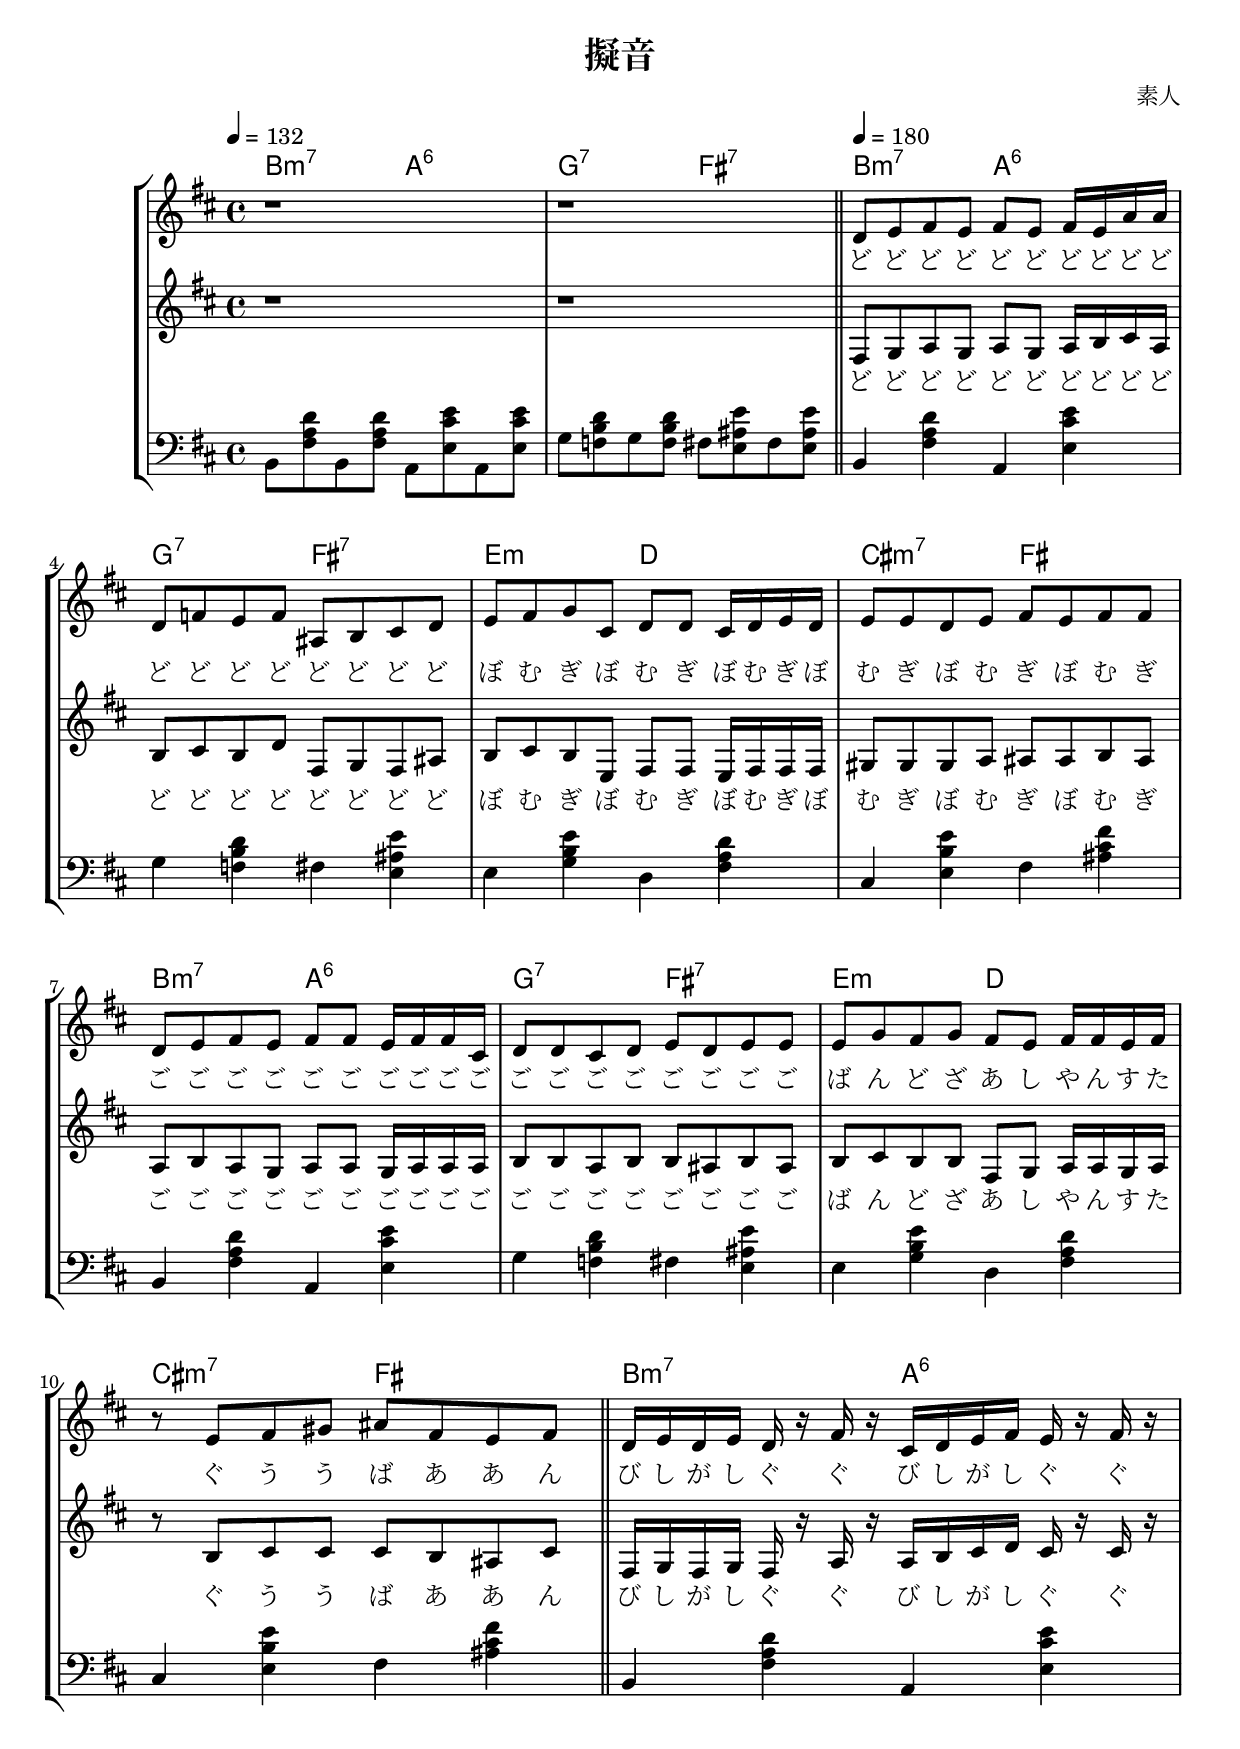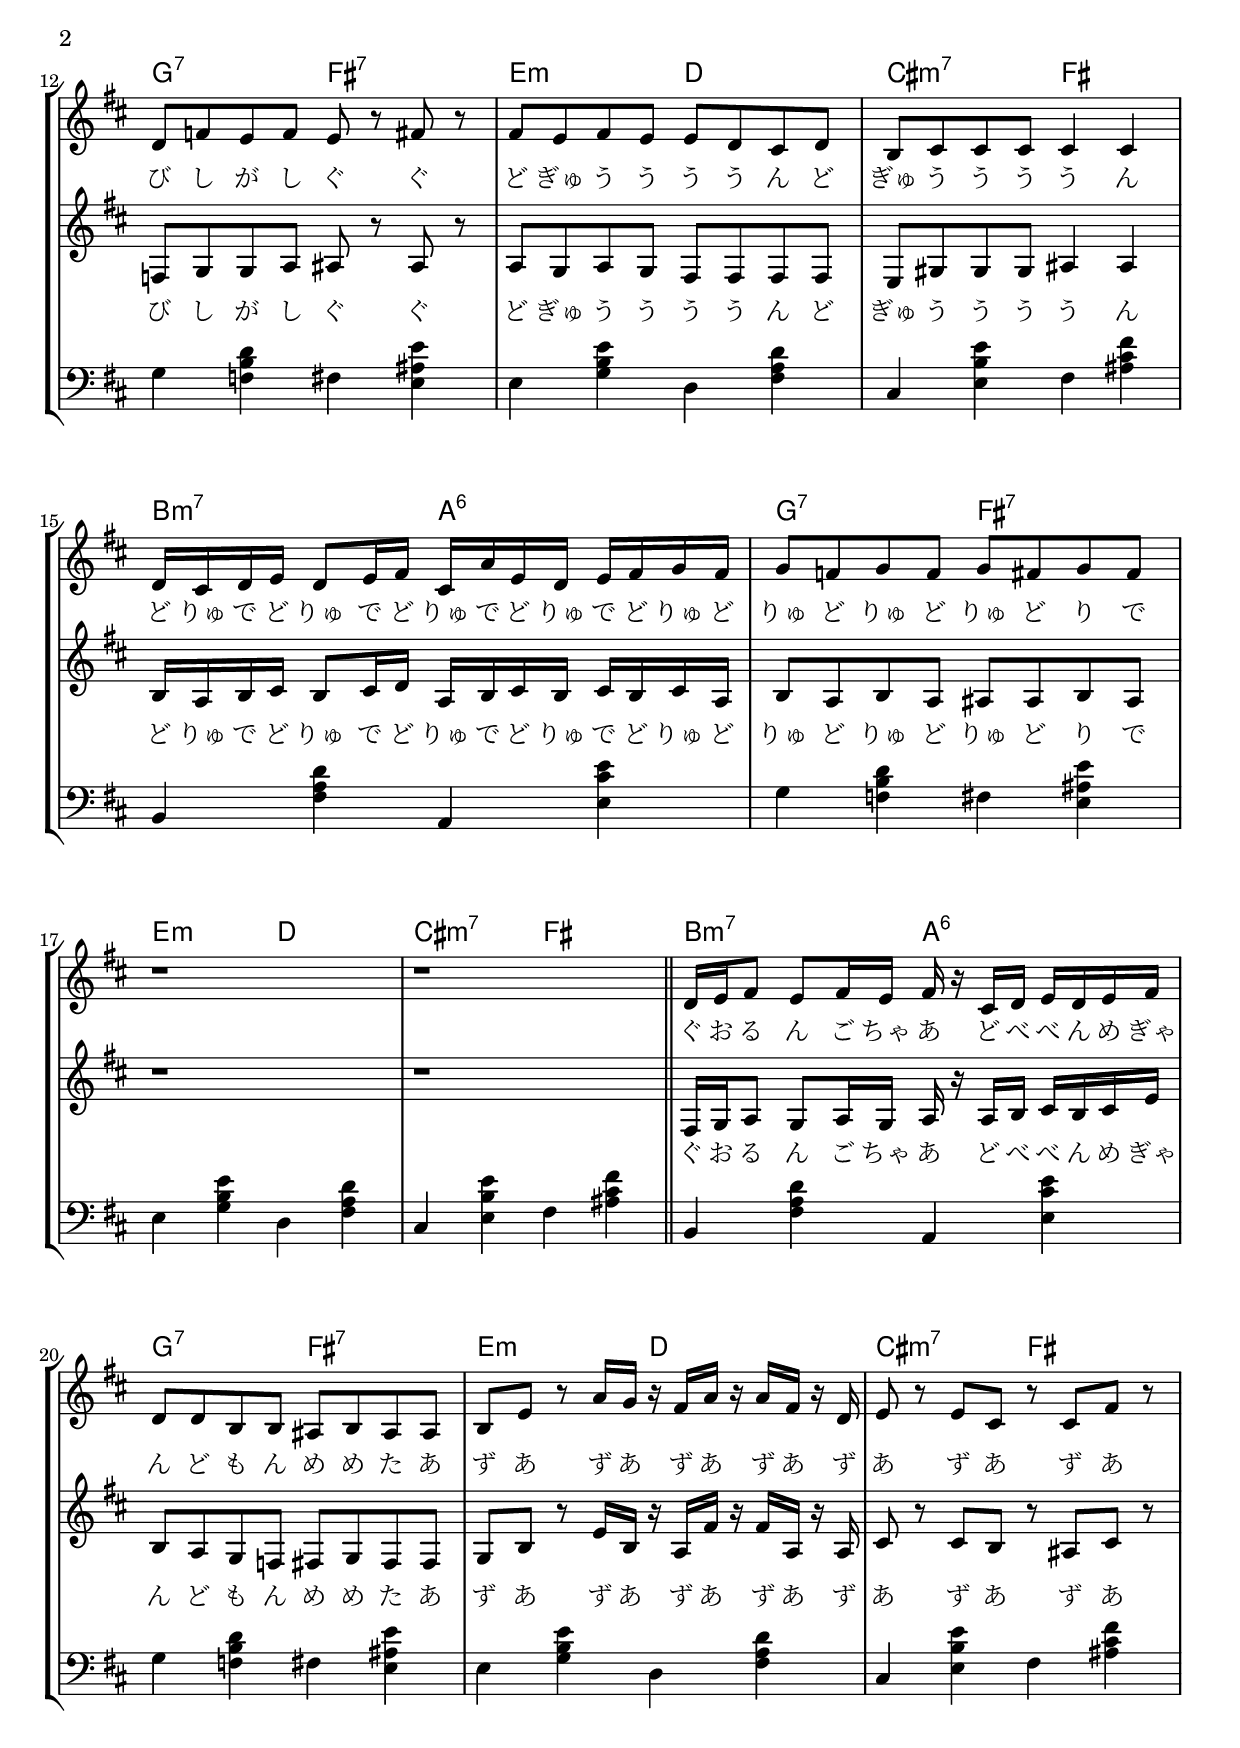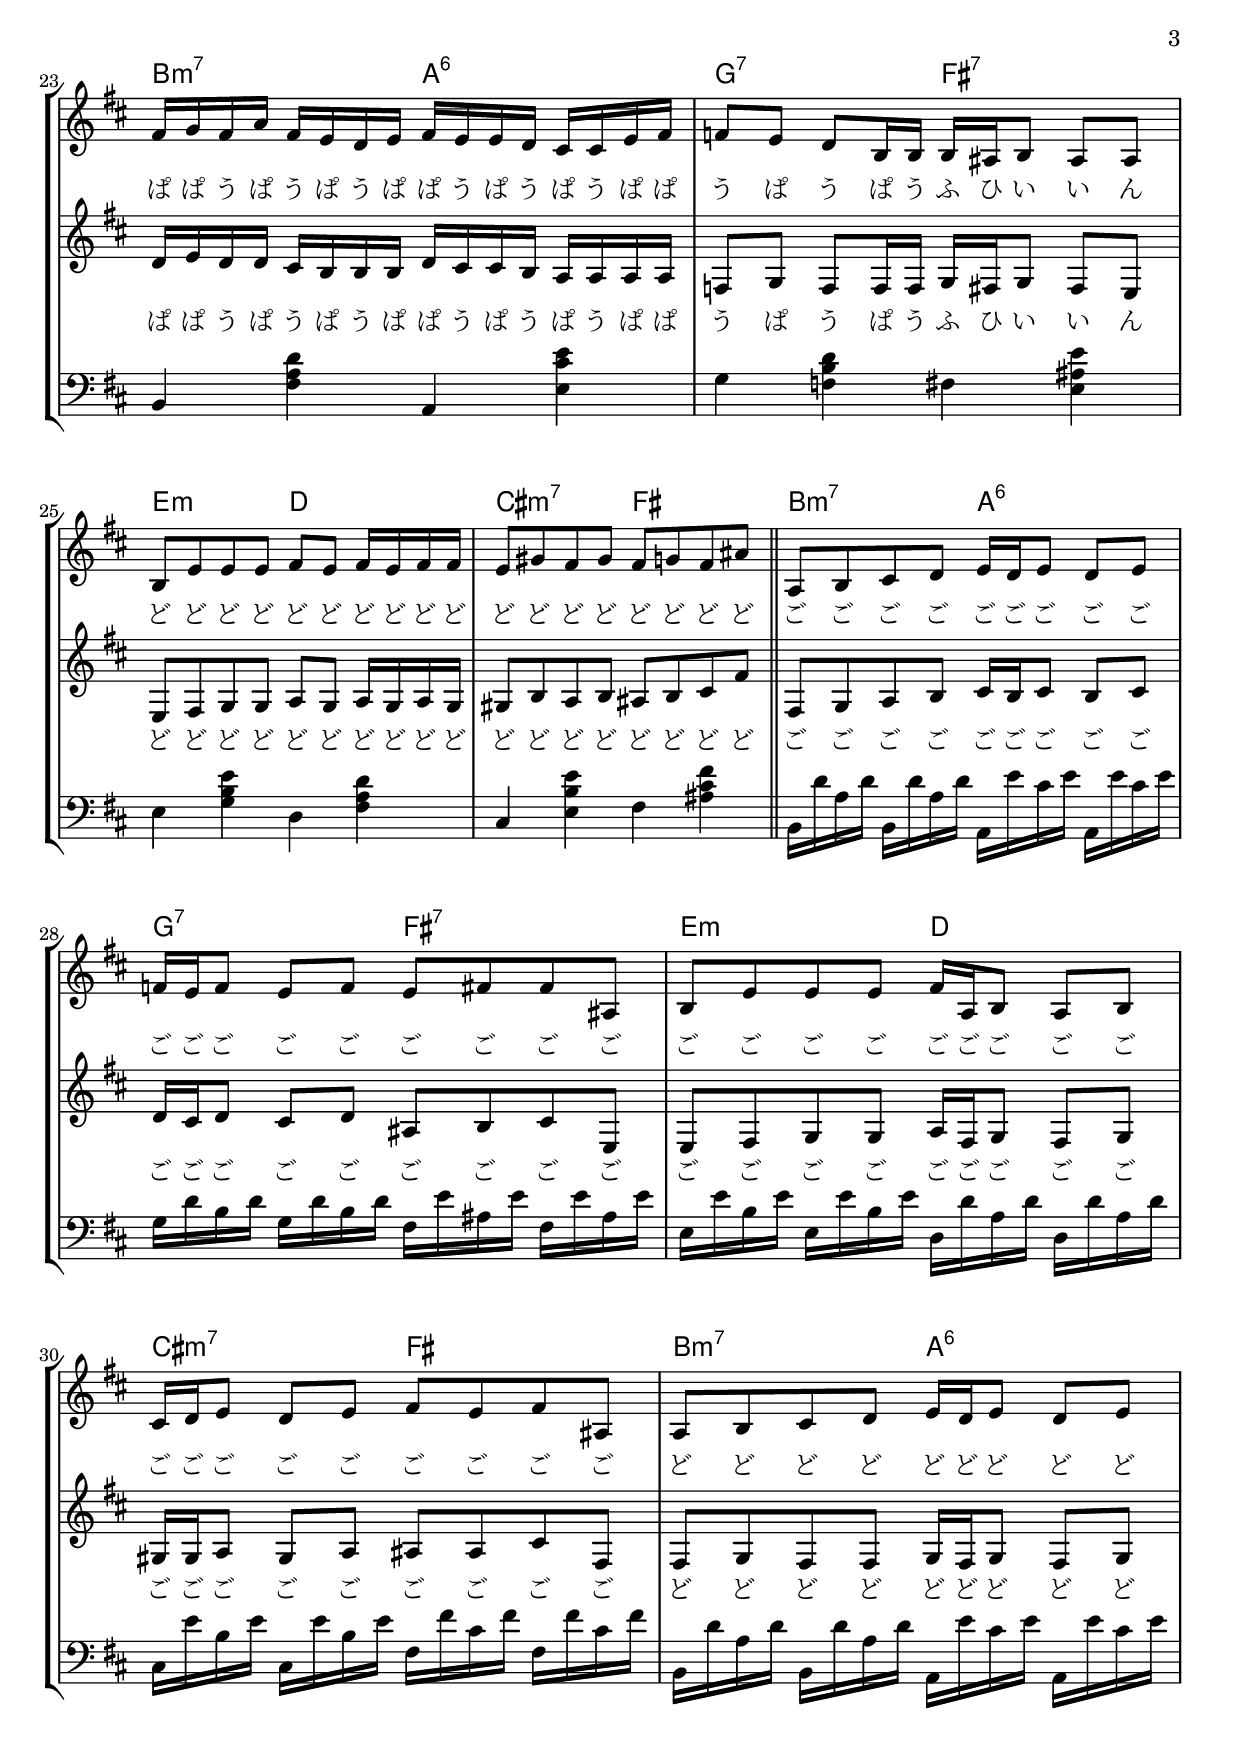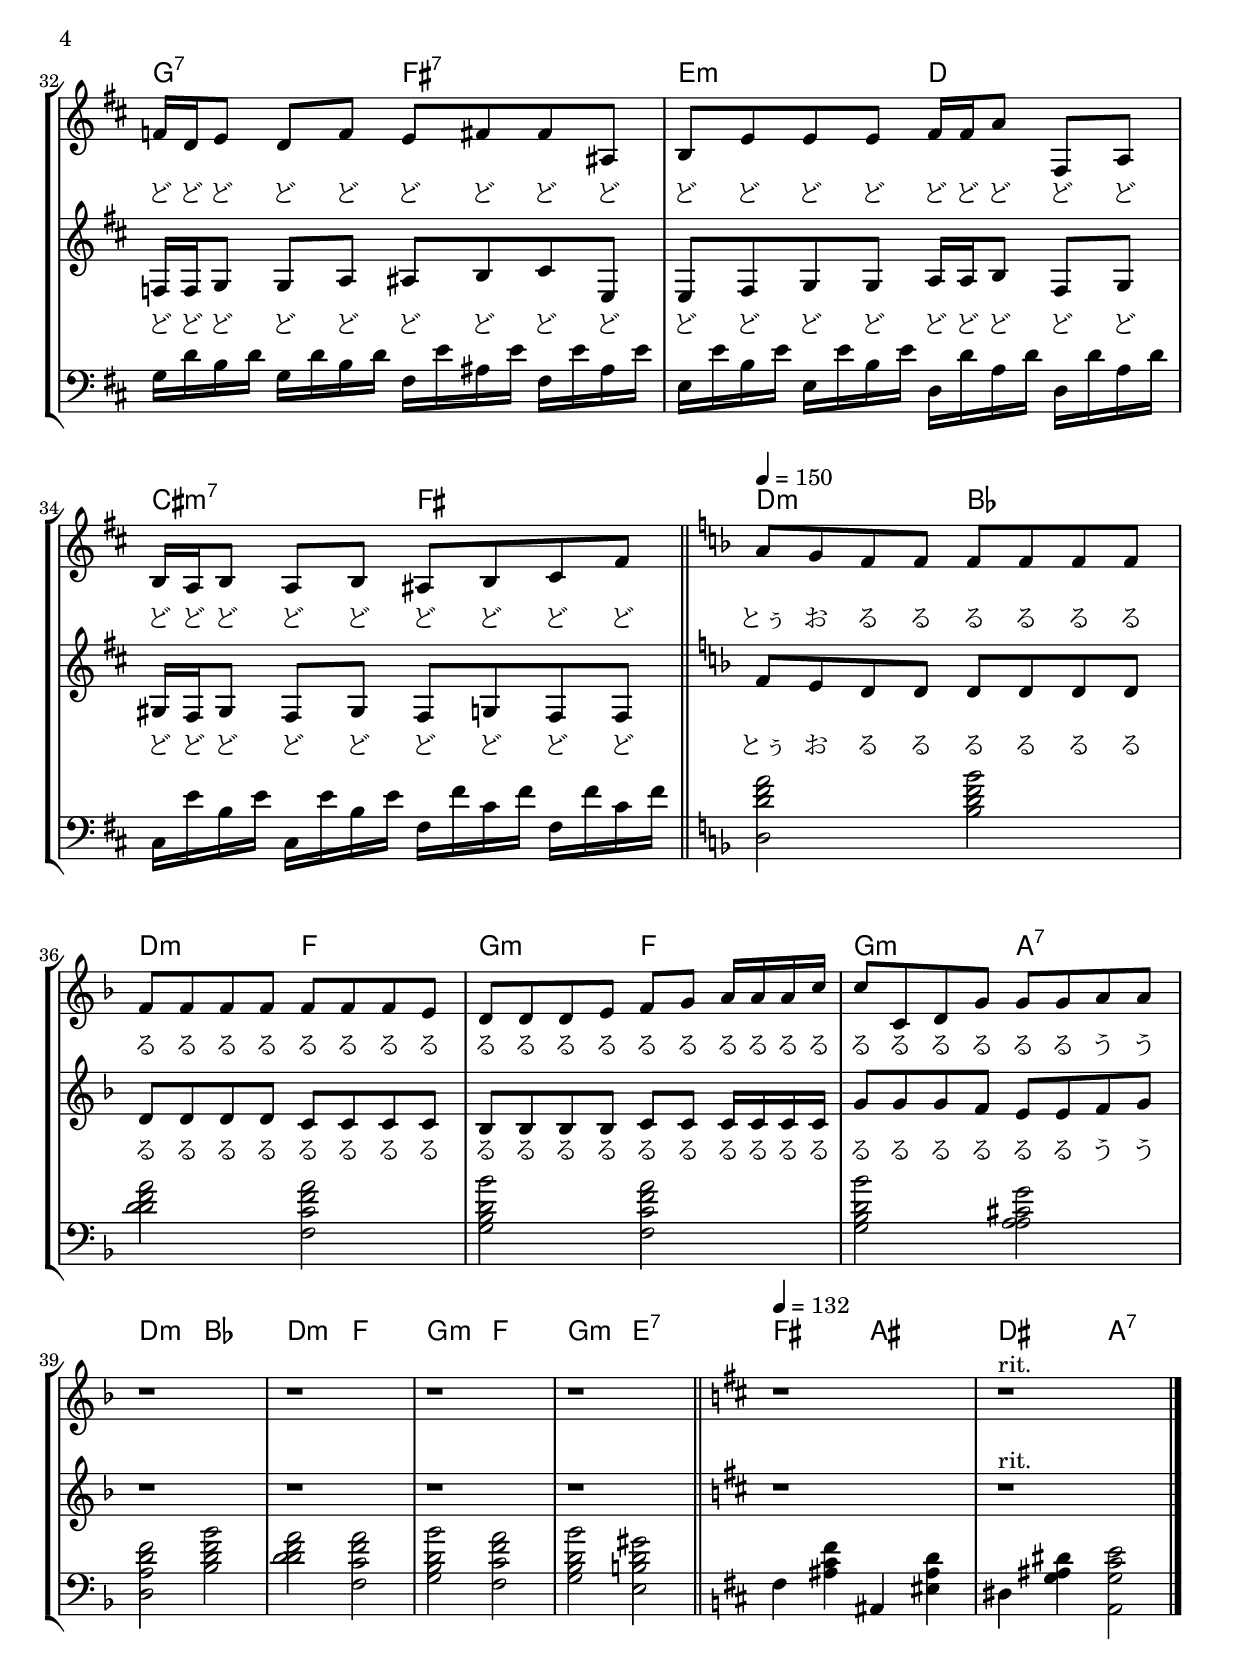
\version "2.12.1"

\header {
	title = \markup {擬音}
	composer = \markup \center-column {素人}
}

harmony = \chordmode {
	b2:min7 a:6 g:7 fis:7 

	b:min7 a:6 g:7 fis:7 e:m d cis:min7 fis b:min7 a:6 g:7 fis:7 e:m d cis:min7 fis 

	b:min7 a:6 g:7 fis:7 e:m d cis:min7 fis b:min7 a:6 g:7 fis:7 e:m d cis:min7 fis 

	b:min7 a:6 g:7 fis:7 e:m d cis:min7 fis b:min7 a:6 g:7 fis:7 e:m d cis:min7 fis 

	b:min7 a:6 g:7 fis:7 e:m d cis:min7 fis b:min7 a:6 g:7 fis:7 e:m d cis:min7 fis 

	d:m bes d:m f g:m f g:m a:7 d:m bes d:m f g:m f g:m e:7 

	fis ais dis a:7 
}

melody = {
	\key d \major
	\tempo 4 = 132
	r1 | r1   
	\set Staff.midiInstrument = #"fss0.6"
		\tempo 4 = 180
d'8  e'8  fis'8  e'8  fis'8  e'8  fis'16  e'16  a'16  a'16 
	d'8  f'8  e'8  f'8  ais8  b8  cis'8  d'8 
	e'8  fis'8  g'8  cis'8  d'8  d'8  cis'16  d'16  e'16  d'16 
	e'8  e'8  d'8  e'8  fis'8  e'8  fis'8  fis'8 
	d'8  e'8  fis'8  e'8  fis'8  fis'8  e'16  fis'16  fis'16  cis'16 
	d'8  d'8  cis'8  d'8  e'8  d'8  e'8  e'8 
	e'8  g'8  fis'8  g'8  fis'8  e'8  fis'16  fis'16  e'16  fis'16 
	r8  e'8  fis'8  gis'8  ais'8  fis'8  e'8  fis'8
	\set Staff.midiInstrument = #"fss0.6"
	d'16  e'16  d'16  e'16  d'16  r16  fis'16  r16  cis'16  d'16  e'16  fis'16  e'16  r16  fis'16  r16 
	d'8  f'8  e'8  f'8  e'8  r8  fis'8  r8 
	fis'8  e'8  fis'8  e'8  e'8  d'8  cis'8  d'8 
	b8  cis'8  cis'8  cis'8  cis'4  cis'4 
	d'16  cis'16  d'16  e'16  d'8  e'16  fis'16  cis'16  a'16  e'16  d'16  e'16  fis'16  g'16  fis'16 
	g'8  f'8  g'8  f'8  g'8  fis'8  g'8  fis'8
	r1 r1 	\set Staff.midiInstrument = #"fss0.6"
	d'16  e'16  fis'8  e'8  fis'16  e'16  fis'16  r16  cis'16  d'16  e'16  d'16  e'16  fis'16 
	d'8  d'8  b8  b8  ais8  b8  ais8  ais8 
	b8  e'8  r8  a'16  g'16  r16  fis'16  a'16  r16  a'16  fis'16  r16  d'16 
	e'8  r8  e'8  cis'8  r8  cis'8  fis'8  r8 
	fis'16  g'16  fis'16  a'16  fis'16  e'16  d'16  e'16  fis'16  e'16  e'16  d'16  cis'16  cis'16  e'16  fis'16 
	f'8  e'8  d'8  b16  b16  b16  ais16  b8  ais8  ais8 
	b8  e'8  e'8  e'8  fis'8  e'8  fis'16  e'16  fis'16  fis'16 
	e'8  gis'8  fis'8  gis'8  fis'8  g'8  fis'8  ais'8
	\set Staff.midiInstrument = #"fss0.6"
	a8  b8  cis'8  d'8  e'16  d'16  e'8  d'8  e'8 
	f'16  e'16  f'8  e'8  f'8  e'8  fis'8  fis'8  ais8 
	b8  e'8  e'8  e'8  fis'16  a16  b8  a8  b8 
	cis'16  d'16  e'8  d'8  e'8  fis'8  e'8  fis'8  ais8 
	a8  b8  cis'8  d'8  e'16  d'16  e'8  d'8  e'8 
	f'16  d'16  e'8  d'8  f'8  e'8  fis'8  fis'8  ais8 
	b8  e'8  e'8  e'8  fis'16  fis'16  a'8  fis8  a8 
	b16  a16  b8  a8  b8  ais8  b8  cis'8  fis'8
	\set Staff.midiInstrument = #"mmi0.38"
		\key f \major
	\tempo 4 = 150
a'8  g'8  f'8  f'8  f'8  f'8  f'8  f'8 
	f'8  f'8  f'8  f'8  f'8  f'8  f'8  e'8 
	d'8  d'8  d'8  e'8  f'8  g'8  a'16  a'16  a'16  c''16 
	c''8  c'8  d'8  g'8  g'8  g'8  a'8  a'8
	r1 r1 r1 r1 	\key d \major
	\tempo 4 = 132
	r1 | r1^"rit." \bar "|."
}

words = \lyricmode {
	
	ど  ど  ど  ど  ど  ど  ど  ど  ど  ど  ど  ど  ど  ど  ど  ど  ど  ど  ぼ  む  ぎ  ぼ  む  ぎ  ぼ  む  ぎ  ぼ  む  ぎ  ぼ  む  ぎ  ぼ  む  ぎ  ご  ご  ご  ご  ご  ご  ご  ご  ご  ご  ご  ご  ご  ご  ご  ご  ご  ご  ば  ん  ど  ざ  あ  し  や  ん  す  た  ぐ  う  う  ば  あ  あ  ん  
	び  し  が  し  ぐ  ぐ  び  し  が  し  ぐ  ぐ  び  し  が  し  ぐ  ぐ  ど  ぎゅ  う  う  う  う  ん  ど  ぎゅ  う  う  う  う  ん  ど  りゅ  で  ど  りゅ  で  ど  りゅ  で  ど  りゅ  で  ど  りゅ  ど  りゅ  ど  りゅ  ど  りゅ  ど  り  で  
	ぐ  お  る  ん  ご  ちゃ  あ  ど  べ  べ  ん  め  ぎゃ  ん  ど  も  ん  め  め  た  あ  ず  あ  ず  あ  ず  あ  ず  あ  ず  あ  ず  あ  ず  あ  ぱ  ぱ  う  ぱ  う  ぱ  う  ぱ  ぱ  う  ぱ  う  ぱ  う  ぱ  ぱ  う  ぱ  う  ぱ  う  ふ  ひ  い  い  ん  ど  ど  ど  ど  ど  ど  ど  ど  ど  ど  ど  ど  ど  ど  ど  ど  ど  ど  
	ご  ご  ご  ご  ご  ご  ご  ご  ご  ご  ご  ご  ご  ご  ご  ご  ご  ご  ご  ご  ご  ご  ご  ご  ご  ご  ご  ご  ご  ご  ご  ご  ご  ご  ご  ご  ど  ど  ど  ど  ど  ど  ど  ど  ど  ど  ど  ど  ど  ど  ど  ど  ど  ど  ど  ど  ど  ど  ど  ど  ど  ど  ど  ど  ど  ど  ど  ど  ど  ど  ど  ど  
	とぅ  お  る  る  る  る  る  る  る  る  る  る  る  る  る  る  る  る  る  る  る  る  る  る  る  る  る  る  る  る  る  る  う  う  
	
}

secondmelody = {
	\key d \major
	\tempo 4 = 132
	r1 | r1   
	\set Staff.midiInstrument = #"fss0.6"
		\tempo 4 = 180
fis8  g8  a8  g8  a8  g8  a16  b16  cis'16  a16 
	b8  cis'8  b8  d'8  fis8  g8  fis8  ais8 
	b8  cis'8  b8  e8  fis8  fis8  e16  fis16  fis16  fis16 
	gis8  gis8  gis8  a8  ais8  ais8  b8  ais8 
	a8  b8  a8  g8  a8  a8  g16  a16  a16  a16 
	b8  b8  a8  b8  b8  ais8  b8  ais8 
	b8  cis'8  b8  b8  fis8  g8  a16  a16  g16  a16 
	r8  b8  cis'8  cis'8  cis'8  b8  ais8  cis'8
	\set Staff.midiInstrument = #"fss0.6"
	fis16  g16  fis16  g16  fis16  r16  a16  r16  a16  b16  cis'16  d'16  cis'16  r16  cis'16  r16 
	f8  g8  g8  a8  ais8  r8  ais8  r8 
	a8  g8  a8  g8  fis8  fis8  fis8  fis8 
	e8  gis8  gis8  gis8  ais4  ais4 
	b16  a16  b16  cis'16  b8  cis'16  d'16  a16  b16  cis'16  b16  cis'16  b16  cis'16  a16 
	b8  a8  b8  a8  ais8  ais8  b8  ais8
	r1 r1 	\set Staff.midiInstrument = #"fss0.6"
	fis16  g16  a8  g8  a16  g16  a16  r16  a16  b16  cis'16  b16  cis'16  e'16 
	b8  a8  g8  f8  fis8  g8  fis8  fis8 
	g8  b8  r8  e'16  b16  r16  a16  fis'16  r16  fis'16  a16  r16  a16 
	cis'8  r8  cis'8  b8  r8  ais8  cis'8  r8 
	d'16  e'16  d'16  d'16  cis'16  b16  b16  b16  d'16  cis'16  cis'16  b16  a16  a16  a16  a16 
	f8  g8  f8  f16  f16  g16  fis16  g8  fis8  e8 
	e8  fis8  g8  g8  a8  g8  a16  g16  a16  g16 
	gis8  b8  a8  b8  ais8  b8  cis'8  fis'8
	\set Staff.midiInstrument = #"fss0.6"
	fis8  g8  a8  b8  cis'16  b16  cis'8  b8  cis'8 
	d'16  cis'16  d'8  cis'8  d'8  ais8  b8  cis'8  e8 
	e8  fis8  g8  g8  a16  fis16  g8  fis8  g8 
	gis16  gis16  a8  gis8  a8  ais8  ais8  cis'8  fis8 
	fis8  g8  fis8  fis8  g16  fis16  g8  fis8  g8 
	f16  f16  g8  g8  a8  ais8  b8  cis'8  e8 
	e8  fis8  g8  g8  a16  a16  b8  fis8  g8 
	gis16  fis16  gis8  fis8  gis8  fis8  g8  fis8  fis8
	\set Staff.midiInstrument = #"fss0.5"
		\key f \major
	\tempo 4 = 150
f'8  e'8  d'8  d'8  d'8  d'8  d'8  d'8 
	d'8  d'8  d'8  d'8  c'8  c'8  c'8  c'8 
	bes8  bes8  bes8  bes8  c'8  c'8  c'16  c'16  c'16  c'16 
	g'8  g'8  g'8  f'8  e'8  e'8  f'8  g'8
	r1 r1 r1 r1 	\key d \major
	\tempo 4 = 132
	r1 | r1^"rit." \bar "|."
}

secondwords = \lyricmode {
	
	ど  ど  ど  ど  ど  ど  ど  ど  ど  ど  ど  ど  ど  ど  ど  ど  ど  ど  ぼ  む  ぎ  ぼ  む  ぎ  ぼ  む  ぎ  ぼ  む  ぎ  ぼ  む  ぎ  ぼ  む  ぎ  ご  ご  ご  ご  ご  ご  ご  ご  ご  ご  ご  ご  ご  ご  ご  ご  ご  ご  ば  ん  ど  ざ  あ  し  や  ん  す  た  ぐ  う  う  ば  あ  あ  ん  
	び  し  が  し  ぐ  ぐ  び  し  が  し  ぐ  ぐ  び  し  が  し  ぐ  ぐ  ど  ぎゅ  う  う  う  う  ん  ど  ぎゅ  う  う  う  う  ん  ど  りゅ  で  ど  りゅ  で  ど  りゅ  で  ど  りゅ  で  ど  りゅ  ど  りゅ  ど  りゅ  ど  りゅ  ど  り  で  
	ぐ  お  る  ん  ご  ちゃ  あ  ど  べ  べ  ん  め  ぎゃ  ん  ど  も  ん  め  め  た  あ  ず  あ  ず  あ  ず  あ  ず  あ  ず  あ  ず  あ  ず  あ  ぱ  ぱ  う  ぱ  う  ぱ  う  ぱ  ぱ  う  ぱ  う  ぱ  う  ぱ  ぱ  う  ぱ  う  ぱ  う  ふ  ひ  い  い  ん  ど  ど  ど  ど  ど  ど  ど  ど  ど  ど  ど  ど  ど  ど  ど  ど  ど  ど  
	ご  ご  ご  ご  ご  ご  ご  ご  ご  ご  ご  ご  ご  ご  ご  ご  ご  ご  ご  ご  ご  ご  ご  ご  ご  ご  ご  ご  ご  ご  ご  ご  ご  ご  ご  ご  ど  ど  ど  ど  ど  ど  ど  ど  ど  ど  ど  ど  ど  ど  ど  ど  ど  ど  ど  ど  ど  ど  ど  ど  ど  ど  ど  ど  ど  ど  ど  ど  ど  ど  ど  ど  
	とぅ  お  る  る  る  る  る  る  る  る  る  る  る  る  る  る  る  る  る  る  る  る  る  る  る  る  る  る  る  る  る  る  う  う  
	
}

tempochange = {
	\tempo 4 = 132
	r1 | r1 \bar "||"
	\tempo 4 = 180
	r1 | r1 | r1 | r1 | r1 | r1 | r1 | r1 \bar "||"
	\tempo 4 = 180
	r1 | r1 | r1 | r1 | r1 | r1 | r1 | r1 \bar "||"
	\tempo 4 = 180
	r1 | r1 | r1 | r1 | r1 | r1 | r1 | r1 \bar "||"
	\tempo 4 = 180
	r1 | r1 | r1 | r1 | r1 | r1 | r1 | r1 \bar "||"
	\tempo 4 = 150
	r1 | r1 | r1 | r1 | r1 | r1 | r1 | r1 \bar "||"
	\tempo 4 = 132
	r1 | \tempo 4 = 99 r2 \tempo 4 = 88 r2 \bar "|."
}

mainacc = {
	\clef bass
	\set Staff.midiInstrument = #"FX 2 (soundtrack)"
	\key d \major
	\tempo 4 = 132
	b,8 <fis a d'> b, <fis a d'>
	a,8 <e cis' e'> a, <e cis' e'>
	g8 <f b d'> g <f b d'>
	fis8 <e ais e'> fis <e ais e'>
	\bar "||"

	\set Staff.midiInstrument = #"Lead 7 (fifths)"
	\tempo 4 = 180
	b,4 <fis a d'>4
	a,4 <e cis' e'>4
	g4 <f b d'>4
	fis4 <e ais e'>4
	e4 <g b e'>4
	d4 <fis a d'>4
	cis4 <e b e'>4
	fis4 <ais cis' fis'>4
	b,4 <fis a d'>4
	a,4 <e cis' e'>4
	g4 <f b d'>4
	fis4 <e ais e'>4
	e4 <g b e'>4
	d4 <fis a d'>4
	cis4 <e b e'>4
	fis4 <ais cis' fis'>4
	\bar "||"

	\set Staff.midiInstrument = #"Lead 7 (fifths)"
	b,4 <fis a d'>4
	a,4 <e cis' e'>4
	g4 <f b d'>4
	fis4 <e ais e'>4
	e4 <g b e'>4
	d4 <fis a d'>4
	cis4 <e b e'>4
	fis4 <ais cis' fis'>4
	b,4 <fis a d'>4
	a,4 <e cis' e'>4
	g4 <f b d'>4
	fis4 <e ais e'>4
	e4 <g b e'>4
	d4 <fis a d'>4
	cis4 <e b e'>4
	fis4 <ais cis' fis'>4
	\bar "||"

	\set Staff.midiInstrument = #"Lead 7 (fifths)"
	b,4 <fis a d'>4
	a,4 <e cis' e'>4
	g4 <f b d'>4
	fis4 <e ais e'>4
	e4 <g b e'>4
	d4 <fis a d'>4
	cis4 <e b e'>4
	fis4 <ais cis' fis'>4
	b,4 <fis a d'>4
	a,4 <e cis' e'>4
	g4 <f b d'>4
	fis4 <e ais e'>4
	e4 <g b e'>4
	d4 <fis a d'>4
	cis4 <e b e'>4
	fis4 <ais cis' fis'>4
	\bar "||"

	\set Staff.midiInstrument = #"Melodic Tom"
	b,16 d' a d' b, d' a d'
	a,16 e' cis' e' a, e' cis' e'
	g16 d' b d' g d' b d'
	fis16 e' ais e' fis e' ais e'
	e16 e' b e' e e' b e'
	d16 d' a d' d d' a d'
	cis16 e' b e' cis e' b e'
	fis16 fis' cis' fis' fis fis' cis' fis'
	b,16 d' a d' b, d' a d'
	a,16 e' cis' e' a, e' cis' e'
	g16 d' b d' g d' b d'
	fis16 e' ais e' fis e' ais e'
	e16 e' b e' e e' b e'
	d16 d' a d' d d' a d'
	cis16 e' b e' cis e' b e'
	fis16 fis' cis' fis' fis fis' cis' fis'
	\bar "||"

	\set Staff.midiInstrument = #"Telephone Ring"
	\key f \major
	\tempo 4 = 150
	<d d' f' a'>2
	<bes d' f' bes'>2
	<d' d' f' a'>2
	<f c' f' a'>2
	<g bes d' bes'>2
	<f c' f' a'>2
	<g bes d' bes'>2
	<a a cis' g'>2
	<d a d' f'>2
	<bes d' f' bes'>2
	<d' d' f' a'>2
	<f c' f' a'>2
	<g bes d' bes'>2
	<f c' f' a'>2
	<g bes d' bes'>2
	<e b d' gis'>2
	\bar "||"

	\set Staff.midiInstrument = #"FX 5 (brightness)"
	\key d \major
	\tempo 4 = 132
	fis4 <ais cis' fis'>4
	ais,4 <eis ais d'>4
	dis4 <g ais dis'>4
	<a, g cis' e'>2
	\bar "|."
}

subacc = {
	\clef bass
	\set Staff.midiInstrument = #"Melodic Tom"
	\key d \major
	\tempo 4 = 132
	b,16 d' a d' b, d' a d'
	a,16 e' cis' e' a, e' cis' e'
	g16 d' b d' g d' b d'
	fis16 e' ais e' fis e' ais e'
	\bar "||"

	\set Staff.midiInstrument = #"Melodic Tom"
	\tempo 4 = 180
	b,8 b,8 <fis a d'>8 b,8
	a,8 a,8 <e cis' e'>8 a,8
	g8 g8 <f b d'>8 g8
	fis8 fis8 <e ais e'>8 fis8
	e8 e8 <g b e'>8 e8
	d8 d8 <fis a d'>8 d8
	cis8 cis8 <e b e'>8 cis8
	fis8 fis8 <ais cis' fis'>8 fis8
	b,8 b,8 <fis a d'>8 b,8
	a,8 a,8 <e cis' e'>8 a,8
	g8 g8 <f b d'>8 g8
	fis8 fis8 <e ais e'>8 fis8
	e8 e8 <g b e'>8 e8
	d8 d8 <fis a d'>8 d8
	cis8 cis8 <e b e'>8 cis8
	fis8 fis8 <ais cis' fis'>8 fis8
	\bar "||"

	\set Staff.midiInstrument = #"Melodic Tom"
	b,8 b,8 <fis a d'>8 b,8
	a,8 a,8 <e cis' e'>8 a,8
	g8 g8 <f b d'>8 g8
	fis8 fis8 <e ais e'>8 fis8
	e8 e8 <g b e'>8 e8
	d8 d8 <fis a d'>8 d8
	cis8 cis8 <e b e'>8 cis8
	fis8 fis8 <ais cis' fis'>8 fis8
	b,8 b,8 <fis a d'>8 b,8
	a,8 a,8 <e cis' e'>8 a,8
	g8 g8 <f b d'>8 g8
	fis8 fis8 <e ais e'>8 fis8
	e8 e8 <g b e'>8 e8
	d8 d8 <fis a d'>8 d8
	cis8 cis8 <e b e'>8 cis8
	fis8 fis8 <ais cis' fis'>8 fis8
	\bar "||"

	\set Staff.midiInstrument = #"Melodic Tom"
	b,8 b,8 <fis a d'>8 b,8
	a,8 a,8 <e cis' e'>8 a,8
	g8 g8 <f b d'>8 g8
	fis8 fis8 <e ais e'>8 fis8
	e8 e8 <g b e'>8 e8
	d8 d8 <fis a d'>8 d8
	cis8 cis8 <e b e'>8 cis8
	fis8 fis8 <ais cis' fis'>8 fis8
	b,8 b,8 <fis a d'>8 b,8
	a,8 a,8 <e cis' e'>8 a,8
	g8 g8 <f b d'>8 g8
	fis8 fis8 <e ais e'>8 fis8
	e8 e8 <g b e'>8 e8
	d8 d8 <fis a d'>8 d8
	cis8 cis8 <e b e'>8 cis8
	fis8 fis8 <ais cis' fis'>8 fis8
	\bar "||"

	\set Staff.midiInstrument = #"Steel Drums"
	b,8 b,8 <fis a d'>8 b,8
	a,8 a,8 <e cis' e'>8 a,8
	g8 g8 <f b d'>8 g8
	fis8 fis8 <e ais e'>8 fis8
	e8 e8 <g b e'>8 e8
	d8 d8 <fis a d'>8 d8
	cis8 cis8 <e b e'>8 cis8
	fis8 fis8 <ais cis' fis'>8 fis8
	b,8 b,8 <fis a d'>8 b,8
	a,8 a,8 <e cis' e'>8 a,8
	g8 g8 <f b d'>8 g8
	fis8 fis8 <e ais e'>8 fis8
	e8 e8 <g b e'>8 e8
	d8 d8 <fis a d'>8 d8
	cis8 cis8 <e b e'>8 cis8
	fis8 fis8 <ais cis' fis'>8 fis8
	\bar "||"

	\set Staff.midiInstrument = #"Melodic Tom"
	\key f \major
	\tempo 4 = 150
	d8 <d' f' a'> d <d' f' a'>
	bes8 <d' f' bes'> bes <d' f' bes'>
	d'8 <d' f' a'> d' <d' f' a'>
	f8 <c' f' a'> f <c' f' a'>
	g8 <bes d' bes'> g <bes d' bes'>
	f8 <c' f' a'> f <c' f' a'>
	g8 <bes d' bes'> g <bes d' bes'>
	a8 <a cis' g'> a <a cis' g'>
	d8 <a d' f'> d <a d' f'>
	bes8 <d' f' bes'> bes <d' f' bes'>
	d'8 <d' f' a'> d' <d' f' a'>
	f8 <c' f' a'> f <c' f' a'>
	g8 <bes d' bes'> g <bes d' bes'>
	f8 <c' f' a'> f <c' f' a'>
	g8 <bes d' bes'> g <bes d' bes'>
	e8 <b d' gis'> e <b d' gis'>
	\bar "||"

	\set Staff.midiInstrument = #"Sitar"
	\key d \major
	\tempo 4 = 132
	fis16 ais <cis' fis'> ais ais ais <cis' fis'> ais
	ais,16 eis <ais d'> eis eis eis <ais d'> eis
	dis16 g <ais dis'> g g g <ais dis'> g
	a,16 g <cis' e'> g <a, g cis' e'>4
	\bar "|."
}

percA = {
	\drummode {
	r1  |hh4 hh4 hh2  \bar "||"
	r1  |hh4 hh4 hh4 hh4  |r1  |hh4 hh4 hh4 hh4  |r1  |hh4 hh4 hh4 hh4  |r1  |hh4 hh4 hh2  \bar "||"
	r1  |hh4 hh4 hh4 hh4  |r1  |hh4 hh4 hh4 hh4  |r1  |hh4 hh4 hh4 hh4  |r1  |hh4 hh4 hh2  \bar "||"
	r1  |hh4 hh4 hh4 hh4  |r1  |hh4 hh4 hh4 hh4  |r1  |hh4 hh4 hh4 hh4  |r1  |hh4 hh4 hh2  \bar "||"
	r1  |hh4 hh4 hh4 hh4  |r1  |hh4 hh4 hh4 hh4  |r1  |hh4 hh4 hh4 hh4  |r1  |hh4 hh4 hh2  \bar "||"
	r1  |hh4 hh4 hh4 hh4  |r1  |hh4 hh4 hh4 hh4  |r1  |hh4 hh4 hh4 hh4  |r1  |hh4 hh4 hh2  \bar "||"
	r4 hh4 hh4 hh4  |r1  \bar "|."
	}
}

percB = {
	\drummode {
	sn4 sn4 sn4 sn4  |r4 sn4 r16 sn16 sn16 sn16 sn16 sn16 sn16 sn16  \bar "||"
	sn4 sn4 sn4 sn4  |r4 sn2 sn8. sn16  |sn4 sn4 sn4 sn4  |r4 sn2 sn8. sn16  |sn4 sn4 sn4 sn4  |r4 sn2 sn8. sn16  |sn4 sn4 sn4 sn4  |r4 sn4 r16 sn16 sn16 sn16 sn16 sn16 sn16 sn16  \bar "||"
	sn4 sn4 sn4 sn4  |r4 sn2 sn8. sn16  |sn4 sn4 sn4 sn4  |r4 sn2 sn8. sn16  |sn4 sn4 sn4 sn4  |r4 sn2 sn8. sn16  |sn4 sn4 sn4 sn4  |r4 sn4 r16 sn16 sn16 sn16 sn16 sn16 sn16 sn16  \bar "||"
	sn4 sn4 sn4 sn4  |r4 sn2 sn8. sn16  |sn4 sn4 sn4 sn4  |r4 sn2 sn8. sn16  |sn4 sn4 sn4 sn4  |r4 sn2 sn8. sn16  |sn4 sn4 sn4 sn4  |r4 sn4 r16 sn16 sn16 sn16 sn16 sn16 sn16 sn16  \bar "||"
	sn4 sn4 sn4 sn4  |r4 sn2 sn8. sn16  |sn4 sn4 sn4 sn4  |r4 sn2 sn8. sn16  |sn4 sn4 sn4 sn4  |r4 sn2 sn8. sn16  |sn4 sn4 sn4 sn4  |r4 sn4 r16 sn16 sn16 sn16 sn16 sn16 sn16 sn16  \bar "||"
	sn4 sn4 sn4 sn4  |r4 sn2 sn8. sn16  |sn4 sn4 sn4 sn4  |r4 sn2 sn8. sn16  |sn4 sn4 sn4 sn4  |r4 sn2 sn8. sn16  |sn4 sn4 sn4 sn4  |r4 sn4 r16 sn16 sn16 sn16 sn16 sn16 sn16 sn16  \bar "||"
	r4 sn8 sn4. sn4  |sn16 sn16 sn16 sn16 sn16 sn16 sn16 sn16 sn16 sn16 sn16 sn16 sn16 sn16 sn16 sn16  \bar "|."
	}
}

percC = {
	\drummode {
	bd16 bd16 bd16 bd16 bd16 bd16 bd16 bd16 bd16 bd16 bd16 bd16 bd16 bd16 bd16 bd16  |bd8 bd8 bd8 bd8 bd8 bd8 bd8 bd8  \bar "||"
	bd16 bd16 bd16 bd16 bd16 bd16 bd16 bd16 bd16 bd16 bd16 bd16 bd16 bd16 bd16 bd16  |bd8 bd8 bd8 bd8 bd8 bd8 bd8 bd8  |bd16 bd16 bd16 bd16 bd16 bd16 bd16 bd16 bd16 bd16 bd16 bd16 bd16 bd16 bd16 bd16  |bd8 bd8 bd8 bd8 bd8 bd8 bd8 bd8  |bd16 bd16 bd16 bd16 bd16 bd16 bd16 bd16 bd16 bd16 bd16 bd16 bd16 bd16 bd16 bd16  |bd8 bd8 bd8 bd8 bd8 bd8 bd8 bd8  |bd16 bd16 bd16 bd16 bd16 bd16 bd16 bd16 bd16 bd16 bd16 bd16 bd16 bd16 bd16 bd16  |bd8 bd8 bd8 bd8 bd8 bd8 bd8 bd8  \bar "||"
	bd16 bd16 bd16 bd16 bd16 bd16 bd16 bd16 bd16 bd16 bd16 bd16 bd16 bd16 bd16 bd16  |bd8 bd8 bd8 bd8 bd8 bd8 bd8 bd8  |bd16 bd16 bd16 bd16 bd16 bd16 bd16 bd16 bd16 bd16 bd16 bd16 bd16 bd16 bd16 bd16  |bd8 bd8 bd8 bd8 bd8 bd8 bd8 bd8  |bd16 bd16 bd16 bd16 bd16 bd16 bd16 bd16 bd16 bd16 bd16 bd16 bd16 bd16 bd16 bd16  |bd8 bd8 bd8 bd8 bd8 bd8 bd8 bd8  |bd16 bd16 bd16 bd16 bd16 bd16 bd16 bd16 bd16 bd16 bd16 bd16 bd16 bd16 bd16 bd16  |bd8 bd8 bd8 bd8 bd8 bd8 bd8 bd8  \bar "||"
	bd16 bd16 bd16 bd16 bd16 bd16 bd16 bd16 bd16 bd16 bd16 bd16 bd16 bd16 bd16 bd16  |bd8 bd8 bd8 bd8 bd8 bd8 bd8 bd8  |bd16 bd16 bd16 bd16 bd16 bd16 bd16 bd16 bd16 bd16 bd16 bd16 bd16 bd16 bd16 bd16  |bd8 bd8 bd8 bd8 bd8 bd8 bd8 bd8  |bd16 bd16 bd16 bd16 bd16 bd16 bd16 bd16 bd16 bd16 bd16 bd16 bd16 bd16 bd16 bd16  |bd8 bd8 bd8 bd8 bd8 bd8 bd8 bd8  |bd16 bd16 bd16 bd16 bd16 bd16 bd16 bd16 bd16 bd16 bd16 bd16 bd16 bd16 bd16 bd16  |bd8 bd8 bd8 bd8 bd8 bd8 bd8 bd8  \bar "||"
	bd16 bd16 bd16 bd16 bd16 bd16 bd16 bd16 bd16 bd16 bd16 bd16 bd16 bd16 bd16 bd16  |bd8 bd8 bd8 bd8 bd8 bd8 bd8 bd8  |bd16 bd16 bd16 bd16 bd16 bd16 bd16 bd16 bd16 bd16 bd16 bd16 bd16 bd16 bd16 bd16  |bd8 bd8 bd8 bd8 bd8 bd8 bd8 bd8  |bd16 bd16 bd16 bd16 bd16 bd16 bd16 bd16 bd16 bd16 bd16 bd16 bd16 bd16 bd16 bd16  |bd8 bd8 bd8 bd8 bd8 bd8 bd8 bd8  |bd16 bd16 bd16 bd16 bd16 bd16 bd16 bd16 bd16 bd16 bd16 bd16 bd16 bd16 bd16 bd16  |bd8 bd8 bd8 bd8 bd8 bd8 bd8 bd8  \bar "||"
	bd16 bd16 bd16 bd16 bd16 bd16 bd16 bd16 bd16 bd16 bd16 bd16 bd16 bd16 bd16 bd16  |bd8 bd8 bd8 bd8 bd8 bd8 bd8 bd8  |bd16 bd16 bd16 bd16 bd16 bd16 bd16 bd16 bd16 bd16 bd16 bd16 bd16 bd16 bd16 bd16  |bd8 bd8 bd8 bd8 bd8 bd8 bd8 bd8  |bd16 bd16 bd16 bd16 bd16 bd16 bd16 bd16 bd16 bd16 bd16 bd16 bd16 bd16 bd16 bd16  |bd8 bd8 bd8 bd8 bd8 bd8 bd8 bd8  |bd16 bd16 bd16 bd16 bd16 bd16 bd16 bd16 bd16 bd16 bd16 bd16 bd16 bd16 bd16 bd16  |bd8 bd8 bd8 bd8 bd8 bd8 bd8 bd8  \bar "||"
	bd4 bd4 bd4 bd4  |bd4 bd4 bd8 bd8 bd8 bd8  \bar "|."
	}
}

percD = {
	\drummode {
	r1  |r8 hho4 hho2 r8  \bar "||"
	r1  |r8 hho4 hho4 hho4 hho8  |r1  |r8 hho4 hho4 hho4 hho8  |r1  |r8 hho4 hho4 hho4 hho8  |r1  |r8 hho4 hho2 r8  \bar "||"
	r1  |r8 hho4 hho4 hho4 hho8  |r1  |r8 hho4 hho4 hho4 hho8  |r1  |r8 hho4 hho4 hho4 hho8  |r1  |r8 hho4 hho2 r8  \bar "||"
	r1  |r8 hho4 hho4 hho4 hho8  |r1  |r8 hho4 hho4 hho4 hho8  |r1  |r8 hho4 hho4 hho4 hho8  |r1  |r8 hho4 hho2 r8  \bar "||"
	r1  |r8 hho4 hho4 hho4 hho8  |r1  |r8 hho4 hho4 hho4 hho8  |r1  |r8 hho4 hho4 hho4 hho8  |r1  |r8 hho4 hho2 r8  \bar "||"
	r1  |r8 hho4 hho4 hho4 hho8  |r1  |r8 hho4 hho4 hho4 hho8  |r1  |r8 hho4 hho4 hho4 hho8  |r1  |r8 hho4 hho2 r8  \bar "||"
	r8 hhp4 hhp4 hhp4 hhp8  |r8 hhp4 hhp4 hhp4 hhp8  \bar "|."
	}
}

percE = {
	\drummode {
	cymc4 cymc4 cymc4 cymc4  |r1 \bar "||"
	cymc4 cymc4 cymc4 cymc4  |r1 |cymc4 cymc4 cymc4 cymc4  |r1 |cymc4 cymc4 cymc4 cymc4  |r1 |cymc4 cymc4 cymc4 cymc4  |r1 \bar "||"
	cymc4 cymc4 cymc4 cymc4  |r1 |cymc4 cymc4 cymc4 cymc4  |r1 |cymc4 cymc4 cymc4 cymc4  |r1 |cymc4 cymc4 cymc4 cymc4  |r1 \bar "||"
	cymc4 cymc4 cymc4 cymc4  |r1 |cymc4 cymc4 cymc4 cymc4  |r1 |cymc4 cymc4 cymc4 cymc4  |r1 |cymc4 cymc4 cymc4 cymc4  |r1 \bar "||"
	cymc4 cymc4 cymc4 cymc4  |r1 |cymc4 cymc4 cymc4 cymc4  |r1 |cymc4 cymc4 cymc4 cymc4  |r1 |cymc4 cymc4 cymc4 cymc4  |r1 \bar "||"
	cymc4 cymc4 cymc4 cymc4  |r1 |cymc4 cymc4 cymc4 cymc4  |r1 |cymc4 cymc4 cymc4 cymc4  |r1 |cymc4 cymc4 cymc4 cymc4  |r1 \bar "||"
	cymc1  |r1 \bar "|."
	}
}

percF = {
	\drummode {
	r8 tommh2 tommh8. tommh16 tommh8  |r1 \bar "||"
	r8 tommh2 tommh8. tommh16 tommh8  |r1 |r8 tommh2 tommh8. tommh16 tommh8  |r1 |r8 tommh2 tommh8. tommh16 tommh8  |r1 |r8 tommh2 tommh8. tommh16 tommh8  |r1 \bar "||"
	r8 tommh2 tommh8. tommh16 tommh8  |r1 |r8 tommh2 tommh8. tommh16 tommh8  |r1 |r8 tommh2 tommh8. tommh16 tommh8  |r1 |r8 tommh2 tommh8. tommh16 tommh8  |r1 \bar "||"
	r8 tommh2 tommh8. tommh16 tommh8  |r1 |r8 tommh2 tommh8. tommh16 tommh8  |r1 |r8 tommh2 tommh8. tommh16 tommh8  |r1 |r8 tommh2 tommh8. tommh16 tommh8  |r1 \bar "||"
	r8 tommh2 tommh8. tommh16 tommh8  |r1 |r8 tommh2 tommh8. tommh16 tommh8  |r1 |r8 tommh2 tommh8. tommh16 tommh8  |r1 |r8 tommh2 tommh8. tommh16 tommh8  |r1 \bar "||"
	r8 tommh2 tommh8. tommh16 tommh8  |r1 |r8 tommh2 tommh8. tommh16 tommh8  |r1 |r8 tommh2 tommh8. tommh16 tommh8  |r1 |r8 tommh2 tommh8. tommh16 tommh8  |r1 \bar "||"
	r1 | r1 \bar "|."
	}
}

percG = {
	\drummode {
	r4. toml16 toml2 toml16  |r1 \bar "||"
	r4. toml16 toml2 toml16  |r1 |r4. toml16 toml2 toml16  |r1 |r4. toml16 toml2 toml16  |r1 |r4. toml16 toml2 toml16  |r1 \bar "||"
	r4. toml16 toml2 toml16  |r1 |r4. toml16 toml2 toml16  |r1 |r4. toml16 toml2 toml16  |r1 |r4. toml16 toml2 toml16  |r1 \bar "||"
	r4. toml16 toml2 toml16  |r1 |r4. toml16 toml2 toml16  |r1 |r4. toml16 toml2 toml16  |r1 |r4. toml16 toml2 toml16  |r1 \bar "||"
	r4. toml16 toml2 toml16  |r1 |r4. toml16 toml2 toml16  |r1 |r4. toml16 toml2 toml16  |r1 |r4. toml16 toml2 toml16  |r1 \bar "||"
	r4. toml16 toml2 toml16  |r1 |r4. toml16 toml2 toml16  |r1 |r4. toml16 toml2 toml16  |r1 |r4. toml16 toml2 toml16  |r1 \bar "||"
	r1 | r1 \bar "|."
	}
}

\score {
	<<
		\new StaffGroup <<
			\new ChordNames {\harmony}
			\new Voice = "melody" {\melody}
			\new Lyrics \lyricsto "melody" \words
			\new Voice = "secondmelody" {\secondmelody}
			\new Lyrics \lyricsto "secondmelody" \secondwords
			\new Staff = "mainacc" {\mainacc}
		>>
	>>
	\layout { }
}
